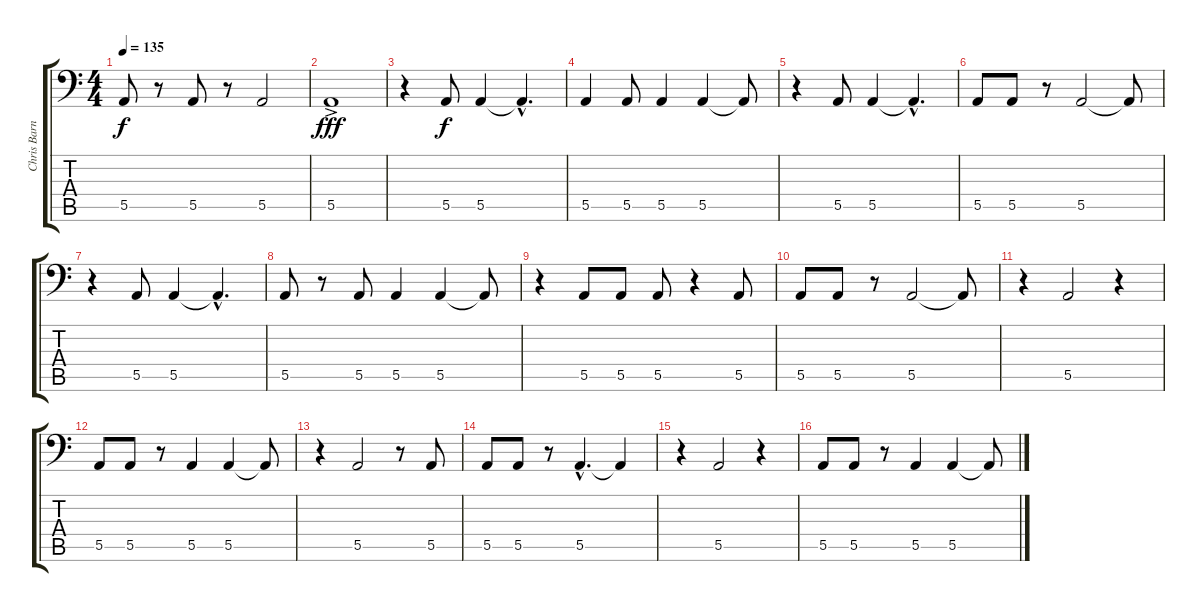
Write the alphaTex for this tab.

\track ("Chris Barnes (Vocals)" "Chris Barn") {instrument lead8bassandlead}
\staff {score tabs}
\tuning (B3 Gb3 D3 A2 E2 A1) {hide}
\ts (4 4)
\tempo 135
\clef f4
\ks c
5.5.8{dy f} r.8 5.5.8 r.8 5.5.2 |
5.5{ac}.1{dy fff volume 16} |
r.4{volume 12} 5.5.8{dy f} 5.5.4 5.5{hac t}.4{d} |
5.5.4 5.5.8 5.5.4 5.5.4 5.5{t}.8 |
r.4 5.5.8 5.5.4 5.5{hac t}.4{d} |
5.5.8 5.5.8 r.8 5.5.2 5.5{t}.8 |
r.4 5.5.8 5.5.4 5.5{hac t}.4{d} |
5.5.8 r.8 5.5.8 5.5.4 5.5.4 5.5{t}.8 |
r.4 5.5.8 5.5.8 5.5.8 r.4 5.5.8 |
5.5.8 5.5.8 r.8 5.5.2 5.5{t}.8 |
r.4 5.5.2 r.4 |
5.5.8 5.5.8 r.8 5.5.4 5.5.4 5.5{t}.8 |
r.4 5.5.2 r.8 5.5.8 |
5.5.8 5.5.8 r.8 5.5{hac}.4{d} 5.5{t}.4 |
r.4 5.5.2 r.4 |
5.5.8 5.5.8 r.8 5.5.4 5.5.4 5.5{t}.8
